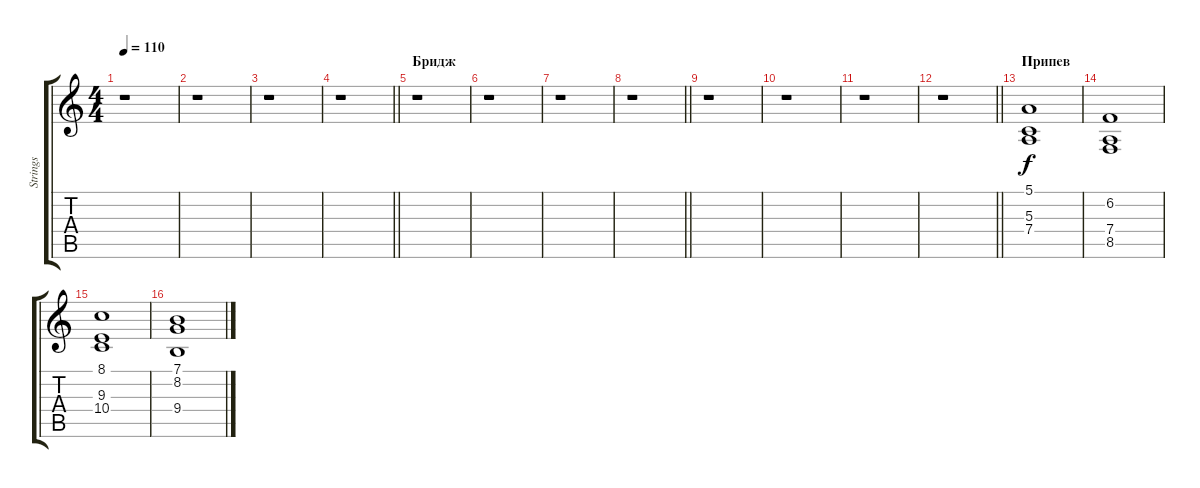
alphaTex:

\track ("Strings" "Strings") {instrument stringensemble1}
\staff {score tabs}
\tuning (E4 B3 G3 D3 A2 E2) {hide}
\ts (4 4)
\tempo 110
\clef g2
\ks c
r.1{dy f} |
r.1 |
r.1 |
\barLineRight lightlight
r.1 |
\section ("" "Бридж")
r.1 |
r.1 |
r.1 |
\barLineRight lightlight
r.1 |
r.1 |
r.1 |
r.1 |
\barLineRight lightlight
r.1 |
\section ("" "Припев")
(5.1 5.3 7.4).1 |
(6.2 7.4 8.5).1 |
(8.1 9.3 10.4).1 |
(7.1 8.2 9.4).1
